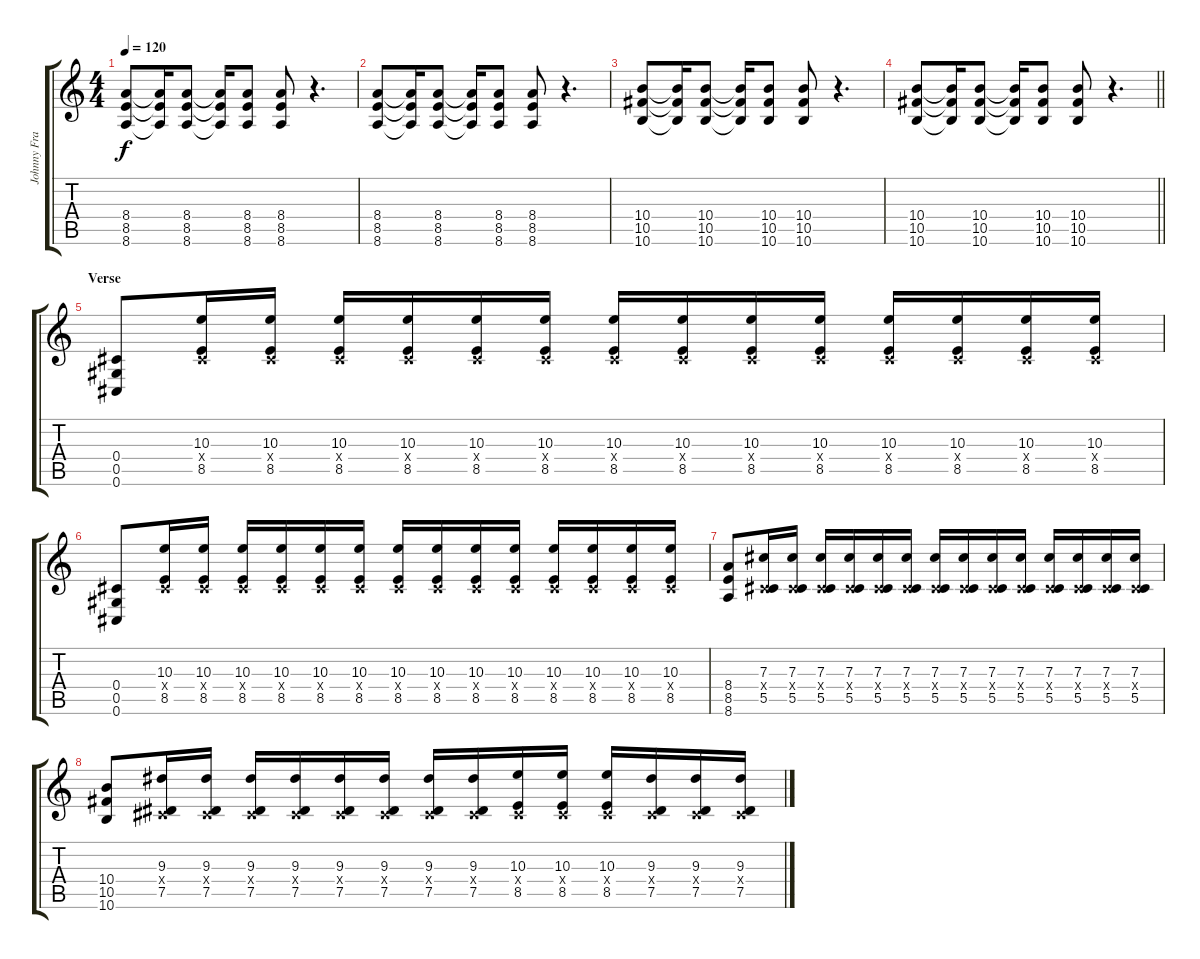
\track ("Johnny Franck" "Johnny Fra") {instrument distortionguitar}
\staff {score tabs}
\tuning (Eb4 Bb3 Gb3 Db3 Ab2 Db2) {hide}
\ts (4 4)
\tempo 120
\clef g2
\ks c
(8.4 8.5 8.6).8{dy f} (8.4{t} 8.5{t} 8.6{t}).16 (8.4 8.5 8.6).8 (8.4{t} 8.5{t} 8.6{t}).16 (8.4 8.5 8.6).8 (8.4 8.5 8.6).8 r.4{d} |
(8.4 8.5 8.6).8 (8.4{t} 8.5{t} 8.6{t}).16 (8.4 8.5 8.6).8 (8.4{t} 8.5{t} 8.6{t}).16 (8.4 8.5 8.6).8 (8.4 8.5 8.6).8 r.4{d} |
(10.4 10.5 10.6).8 (10.4{t} 10.5{t} 10.6{t}).16 (10.4 10.5 10.6).8 (10.4{t} 10.5{t} 10.6{t}).16 (10.4 10.5 10.6).8 (10.4 10.5 10.6).8 r.4{d} |
\barLineRight lightlight
(10.4 10.5 10.6).8 (10.4{t} 10.5{t} 10.6{t}).16 (10.4 10.5 10.6).8 (10.4{t} 10.5{t} 10.6{t}).16 (10.4 10.5 10.6).8 (10.4 10.5 10.6).8 r.4{d} |
\section ("" "Verse")
(0.4 0.5 0.6).8 (10.3 0.4{x} 8.5).16 (10.3 0.4{x} 8.5).16 (10.3 0.4{x} 8.5).16 (10.3 0.4{x} 8.5).16 (10.3 0.4{x} 8.5).16 (10.3 0.4{x} 8.5).16 (10.3 0.4{x} 8.5).16 (10.3 0.4{x} 8.5).16 (10.3 0.4{x} 8.5).16 (10.3 0.4{x} 8.5).16 (10.3 0.4{x} 8.5).16 (10.3 0.4{x} 8.5).16 (10.3 0.4{x} 8.5).16 (10.3 0.4{x} 8.5).16 |
(0.4 0.5 0.6).8 (10.3 0.4{x} 8.5).16 (10.3 0.4{x} 8.5).16 (10.3 0.4{x} 8.5).16 (10.3 0.4{x} 8.5).16 (10.3 0.4{x} 8.5).16 (10.3 0.4{x} 8.5).16 (10.3 0.4{x} 8.5).16 (10.3 0.4{x} 8.5).16 (10.3 0.4{x} 8.5).16 (10.3 0.4{x} 8.5).16 (10.3 0.4{x} 8.5).16 (10.3 0.4{x} 8.5).16 (10.3 0.4{x} 8.5).16 (10.3 0.4{x} 8.5).16 |
(8.4 8.5 8.6).8 (7.3 0.4{x} 5.5).16 (7.3 0.4{x} 5.5).16 (7.3 0.4{x} 5.5).16 (7.3 0.4{x} 5.5).16 (7.3 0.4{x} 5.5).16 (7.3 0.4{x} 5.5).16 (7.3 0.4{x} 5.5).16 (7.3 0.4{x} 5.5).16 (7.3 0.4{x} 5.5).16 (7.3 0.4{x} 5.5).16 (7.3 0.4{x} 5.5).16 (7.3 0.4{x} 5.5).16 (7.3 0.4{x} 5.5).16 (7.3 0.4{x} 5.5).16 |
(10.4 10.5 10.6).8 (9.3 0.4{x} 7.5).16 (9.3 0.4{x} 7.5).16 (9.3 0.4{x} 7.5).16 (9.3 0.4{x} 7.5).16 (9.3 0.4{x} 7.5).16 (9.3 0.4{x} 7.5).16 (9.3 0.4{x} 7.5).16 (9.3 0.4{x} 7.5).16 (10.3 0.4{x} 8.5).16 (10.3 0.4{x} 8.5).16 (10.3 0.4{x} 8.5).16 (9.3 0.4{x} 7.5).16 (9.3 0.4{x} 7.5).16 (9.3 0.4{x} 7.5).16
